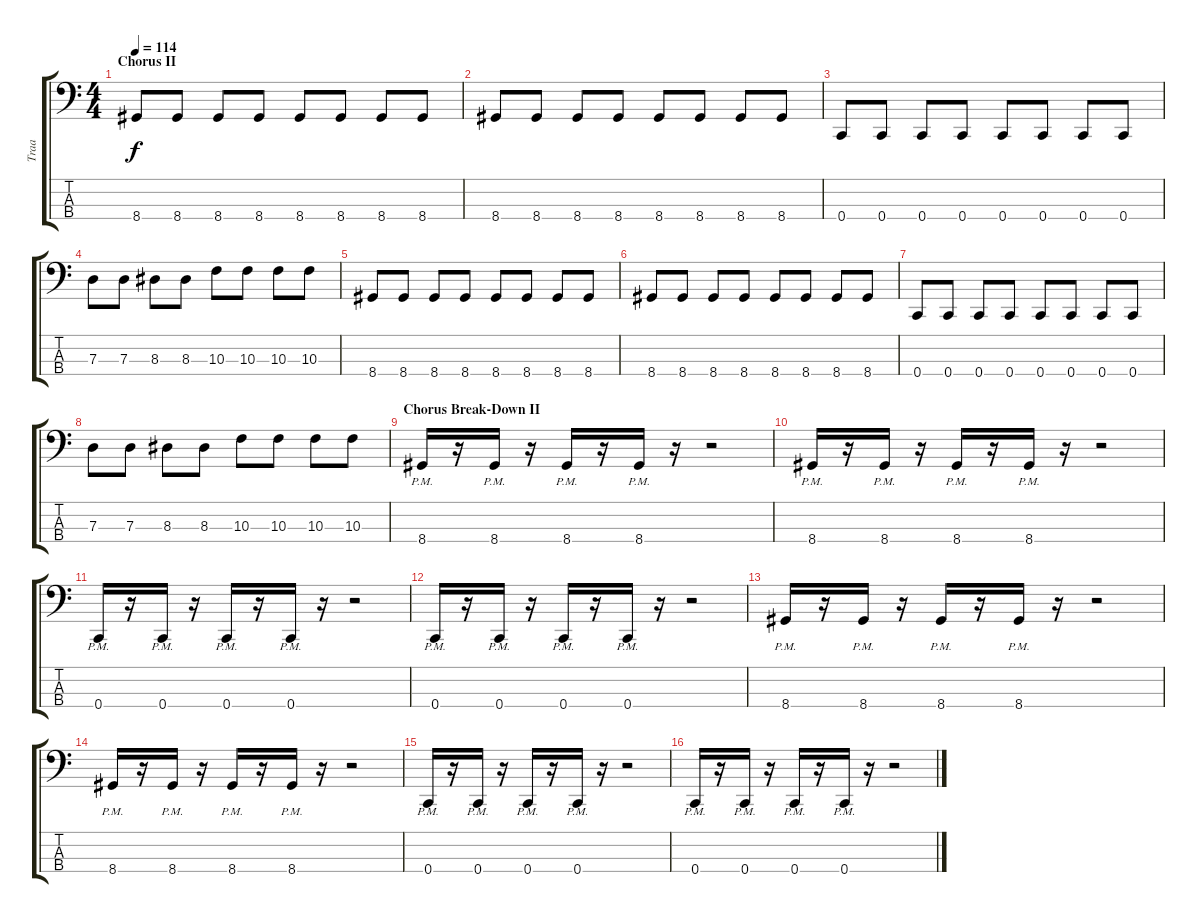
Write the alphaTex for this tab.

\track ("Traa" "Traa") {instrument electricbassfinger}
\staff {score tabs}
\tuning (F2 C2 G1 C1) {hide}
\ts (4 4)
\section ("" "Chorus II")
\tempo 114
\clef f4
\ks c
8.4.8{dy f} 8.4.8 8.4.8 8.4.8 8.4.8 8.4.8 8.4.8 8.4.8 |
8.4.8 8.4.8 8.4.8 8.4.8 8.4.8 8.4.8 8.4.8 8.4.8 |
0.4.8 0.4.8 0.4.8 0.4.8 0.4.8 0.4.8 0.4.8 0.4.8 |
7.3.8 7.3.8 8.3.8 8.3.8 10.3.8 10.3.8 10.3.8 10.3.8 |
8.4.8 8.4.8 8.4.8 8.4.8 8.4.8 8.4.8 8.4.8 8.4.8 |
8.4.8 8.4.8 8.4.8 8.4.8 8.4.8 8.4.8 8.4.8 8.4.8 |
0.4.8 0.4.8 0.4.8 0.4.8 0.4.8 0.4.8 0.4.8 0.4.8 |
7.3.8 7.3.8 8.3.8 8.3.8 10.3.8 10.3.8 10.3.8 10.3.8 |
\section ("" "Chorus Break-Down II")
8.4{pm}.16 r.16 8.4{pm}.16 r.16 8.4{pm}.16 r.16 8.4{pm}.16 r.16 r.2 |
8.4{pm}.16 r.16 8.4{pm}.16 r.16 8.4{pm}.16 r.16 8.4{pm}.16 r.16 r.2 |
0.4{pm}.16 r.16 0.4{pm}.16 r.16 0.4{pm}.16 r.16 0.4{pm}.16 r.16 r.2 |
0.4{pm}.16 r.16 0.4{pm}.16 r.16 0.4{pm}.16 r.16 0.4{pm}.16 r.16 r.2 |
8.4{pm}.16 r.16 8.4{pm}.16 r.16 8.4{pm}.16 r.16 8.4{pm}.16 r.16 r.2 |
8.4{pm}.16 r.16 8.4{pm}.16 r.16 8.4{pm}.16 r.16 8.4{pm}.16 r.16 r.2 |
0.4{pm}.16 r.16 0.4{pm}.16 r.16 0.4{pm}.16 r.16 0.4{pm}.16 r.16 r.2 |
0.4{pm}.16 r.16 0.4{pm}.16 r.16 0.4{pm}.16 r.16 0.4{pm}.16 r.16 r.2
